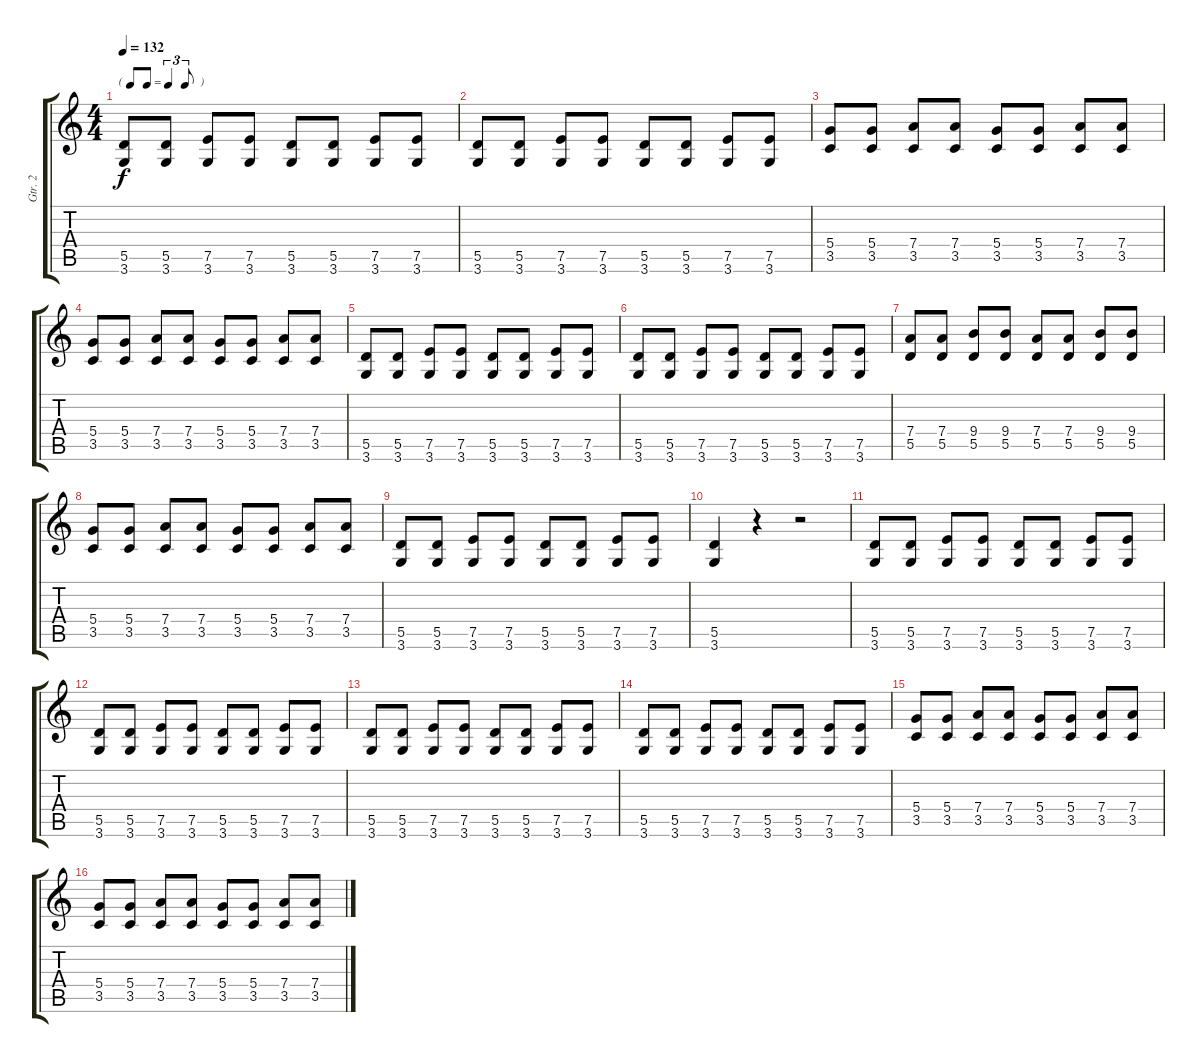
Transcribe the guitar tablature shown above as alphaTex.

\track ("Gtr. 2" "Gtr. 2") {instrument electricguitarclean}
\staff {score tabs}
\tuning (E4 B3 G3 D3 A2 E2) {hide}
\ts (4 4)
\tf triplet8th
\tempo 132
\clef g2
\ks c
(5.5 3.6).8{dy f} (5.5 3.6).8 (7.5 3.6).8 (7.5 3.6).8 (5.5 3.6).8 (5.5 3.6).8 (7.5 3.6).8 (7.5 3.6).8 |
(5.5 3.6).8 (5.5 3.6).8 (7.5 3.6).8 (7.5 3.6).8 (5.5 3.6).8 (5.5 3.6).8 (7.5 3.6).8 (7.5 3.6).8 |
(5.4 3.5).8 (5.4 3.5).8 (7.4 3.5).8 (7.4 3.5).8 (5.4 3.5).8 (5.4 3.5).8 (7.4 3.5).8 (7.4 3.5).8 |
(5.4 3.5).8 (5.4 3.5).8 (7.4 3.5).8 (7.4 3.5).8 (5.4 3.5).8 (5.4 3.5).8 (7.4 3.5).8 (7.4 3.5).8 |
(5.5 3.6).8 (5.5 3.6).8 (7.5 3.6).8 (7.5 3.6).8 (5.5 3.6).8 (5.5 3.6).8 (7.5 3.6).8 (7.5 3.6).8 |
(5.5 3.6).8 (5.5 3.6).8 (7.5 3.6).8 (7.5 3.6).8 (5.5 3.6).8 (5.5 3.6).8 (7.5 3.6).8 (7.5 3.6).8 |
(7.4 5.5).8 (7.4 5.5).8 (9.4 5.5).8 (9.4 5.5).8 (7.4 5.5).8 (7.4 5.5).8 (9.4 5.5).8 (9.4 5.5).8 |
(5.4 3.5).8 (5.4 3.5).8 (7.4 3.5).8 (7.4 3.5).8 (5.4 3.5).8 (5.4 3.5).8 (7.4 3.5).8 (7.4 3.5).8 |
(5.5 3.6).8 (5.5 3.6).8 (7.5 3.6).8 (7.5 3.6).8 (5.5 3.6).8 (5.5 3.6).8 (7.5 3.6).8 (7.5 3.6).8 |
(5.5 3.6).4 r.4 r.2 |
(5.5 3.6).8 (5.5 3.6).8 (7.5 3.6).8 (7.5 3.6).8 (5.5 3.6).8 (5.5 3.6).8 (7.5 3.6).8 (7.5 3.6).8 |
(5.5 3.6).8 (5.5 3.6).8 (7.5 3.6).8 (7.5 3.6).8 (5.5 3.6).8 (5.5 3.6).8 (7.5 3.6).8 (7.5 3.6).8 |
(5.5 3.6).8 (5.5 3.6).8 (7.5 3.6).8 (7.5 3.6).8 (5.5 3.6).8 (5.5 3.6).8 (7.5 3.6).8 (7.5 3.6).8 |
(5.5 3.6).8 (5.5 3.6).8 (7.5 3.6).8 (7.5 3.6).8 (5.5 3.6).8 (5.5 3.6).8 (7.5 3.6).8 (7.5 3.6).8 |
(5.4 3.5).8 (5.4 3.5).8 (7.4 3.5).8 (7.4 3.5).8 (5.4 3.5).8 (5.4 3.5).8 (7.4 3.5).8 (7.4 3.5).8 |
(5.4 3.5).8 (5.4 3.5).8 (7.4 3.5).8 (7.4 3.5).8 (5.4 3.5).8 (5.4 3.5).8 (7.4 3.5).8 (7.4 3.5).8
